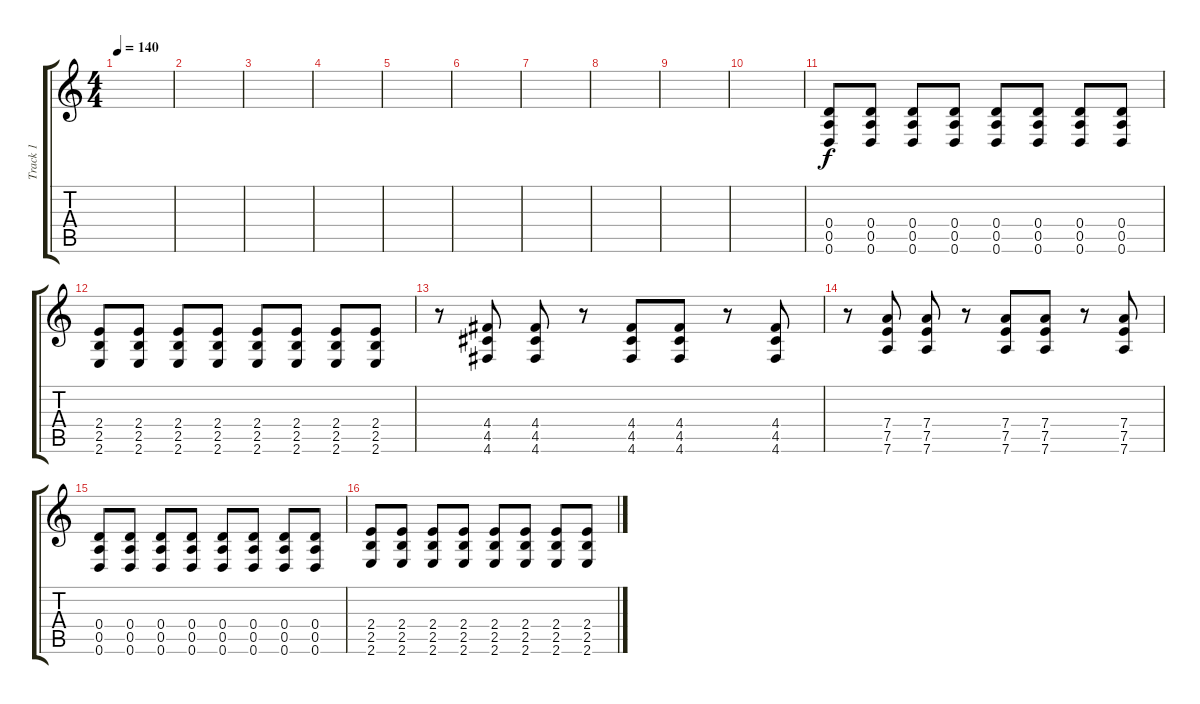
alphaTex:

\track ("Track 1" "Track 1") {instrument distortionguitar}
\staff {score tabs}
\tuning (E4 B3 G3 D3 A2 D2) {hide}
\ts (4 4)
\tempo 140
\clef g2
\ks c
|
|
|
|
|
|
|
|
|
|
(0.4 0.5 0.6).8 (0.4 0.5 0.6).8 (0.4 0.5 0.6).8 (0.4 0.5 0.6).8 (0.4 0.5 0.6).8 (0.4 0.5 0.6).8 (0.4 0.5 0.6).8 (0.4 0.5 0.6).8 |
(2.4 2.5 2.6).8 (2.4 2.5 2.6).8 (2.4 2.5 2.6).8 (2.4 2.5 2.6).8 (2.4 2.5 2.6).8 (2.4 2.5 2.6).8 (2.4 2.5 2.6).8 (2.4 2.5 2.6).8 |
r.8 (4.4 4.5 4.6).8 (4.4 4.5 4.6).8 r.8 (4.4 4.5 4.6).8 (4.4 4.5 4.6).8 r.8 (4.4 4.5 4.6).8 |
r.8 (7.4 7.5 7.6).8 (7.4 7.5 7.6).8 r.8 (7.4 7.5 7.6).8 (7.4 7.5 7.6).8 r.8 (7.4 7.5 7.6).8 |
(0.4 0.5 0.6).8 (0.4 0.5 0.6).8 (0.4 0.5 0.6).8 (0.4 0.5 0.6).8 (0.4 0.5 0.6).8 (0.4 0.5 0.6).8 (0.4 0.5 0.6).8 (0.4 0.5 0.6).8 |
(2.4 2.5 2.6).8 (2.4 2.5 2.6).8 (2.4 2.5 2.6).8 (2.4 2.5 2.6).8 (2.4 2.5 2.6).8 (2.4 2.5 2.6).8 (2.4 2.5 2.6).8 (2.4 2.5 2.6).8
